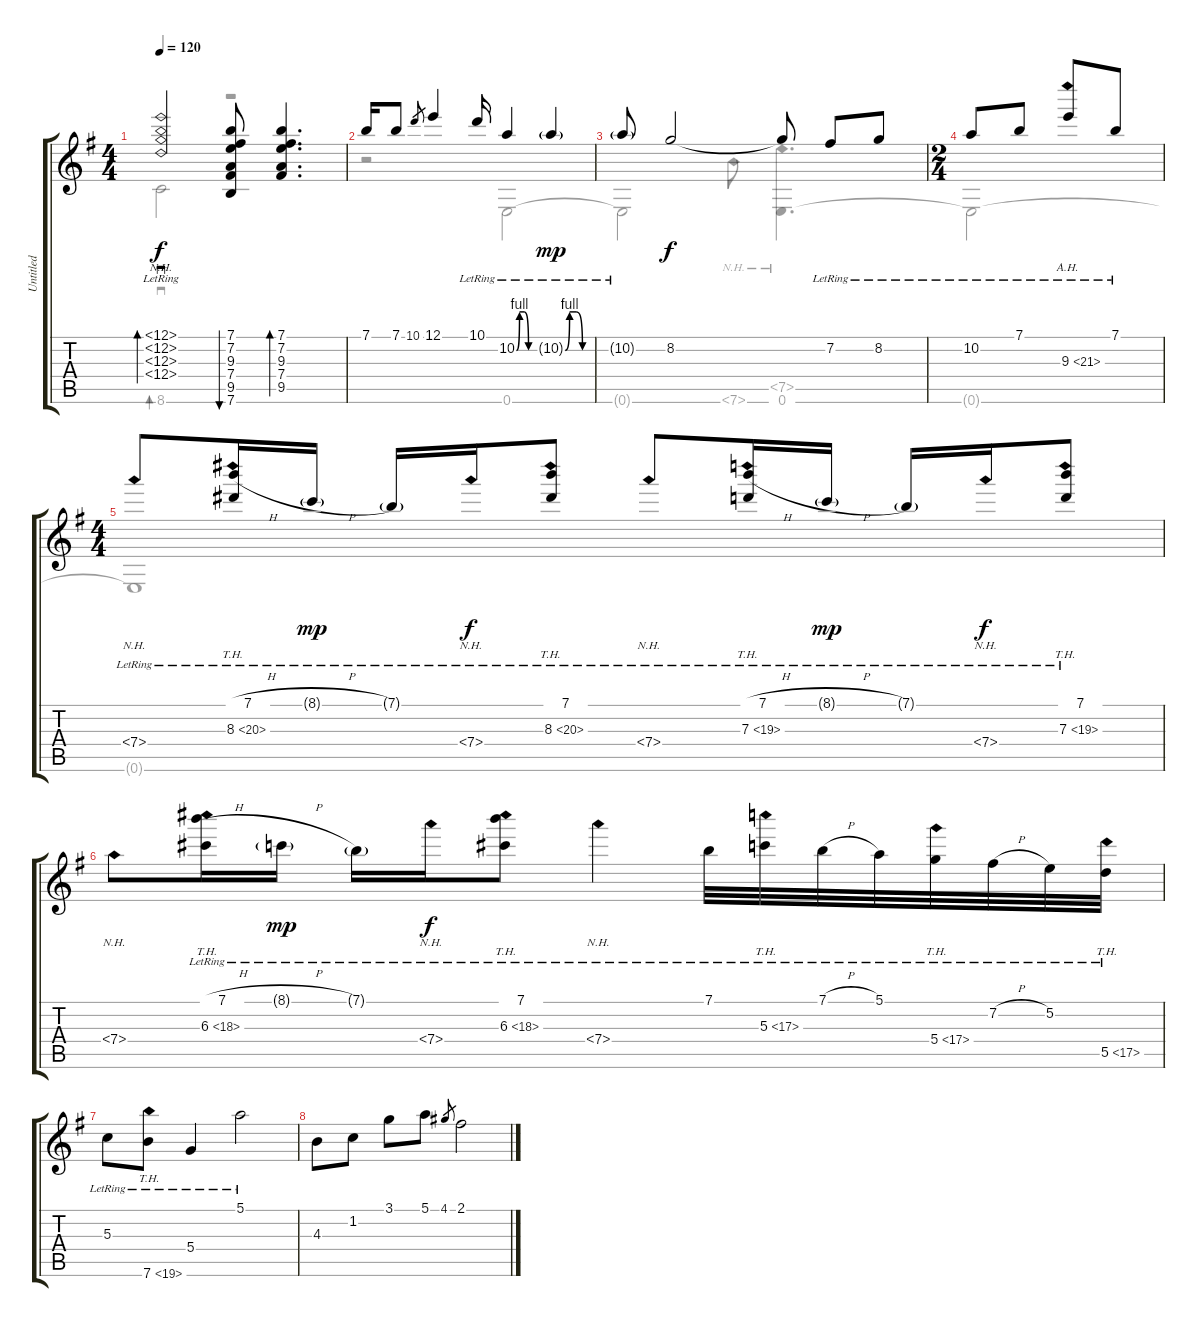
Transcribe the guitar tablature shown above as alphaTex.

\track ("Untitled" "Untitled") {instrument acousticguitarsteel}
\staff {score tabs}
\tuning (E4 B3 G3 D3 A2 E2) {hide}
\voice
\ts (4 4)
\tempo 120
\clef g2
\ks g
(12.1{nh lr} 12.2{nh lr} 12.3{nh lr} 12.4{nh lr}).2{sd bd 30 dy f} (7.1 7.2 9.3 7.4 9.5 7.6).8{bu 30} (7.1 7.2 9.3 7.4 9.5).4{d bd 30} |
7.1.16 7.1.8 10.1.8{gr} 12.1.4 10.1{lr}.16 10.2{be (custom 0 0 10 4 25 4 40 0 60 0) lr}.4 10.2{be (custom 0 0 10 4 25 4 40 0 60 0) g lr}.4{dy mp} |
10.2{g lr}.8 8.2.2{dy f} 8.2{t}.8 7.2{lr}.8 8.2{lr}.8 |
\ts (2 4)
10.2{lr}.8 7.1{lr}.8 9.3{ah 12 lr}.8{ot 8vb} 7.1{lr}.8 |
\ts (4 4)
7.4{nh lr}.8{ot 8vb} (7.1{h lr} 8.3{th 12 lr}).16{ot 8vb} 8.1{h g lr}.16{dy mp} 7.1{g lr}.16 7.4{nh lr}.16{ot 8vb dy f} (7.1{lr} 8.3{th 12 lr}).8{ot 8vb} 7.4{nh lr}.8{ot 8vb} (7.1{h lr} 7.3{th 12 lr}).16{ot 8vb} 8.1{h g lr}.16{dy mp} 7.1{g lr}.16 7.4{nh lr}.16{ot 8vb dy f} (7.1{lr} 7.3{th 12 lr}).8{ot 8vb} |
7.4{nh}.8 (7.1{h lr} 6.3{th 12 lr}).16{ot 8vb} 8.1{h g lr}.16{dy mp} 7.1{g lr}.16 7.4{nh lr}.16{ot 8vb dy f} (7.1{lr} 6.3{th 12 lr}).8{ot 8vb} 7.4{nh lr}.4{ot 8vb} 7.1{lr}.32 5.3{th 12 lr}.32{ot 8vb} 7.1{h lr}.32 5.1{lr}.32 5.4{th 12 lr}.32{ot 8vb} 7.2{h lr}.32 5.2{lr}.32 5.5{th 12 lr}.32{ot 8vb} |
5.3{lr}.8 7.6{th 12 lr}.8{ot 8vb} 5.4{lr}.4 5.1{lr}.2 |
4.3.8 1.2.8 3.1.8 5.1.8 4.1.8{gr} 2.1.2
\voice
\clef g2
\ottava regular
\simile none
\ks g
8.6{t}.2{sd bd 30 dy f} r.2 |
r.2 0.6.2 |
0.6{t}.2 7.6{nh}.8 (7.5{nh} 0.6).4{d} |
0.6{t}.2 |
0.6{t}.1 |
|
|
